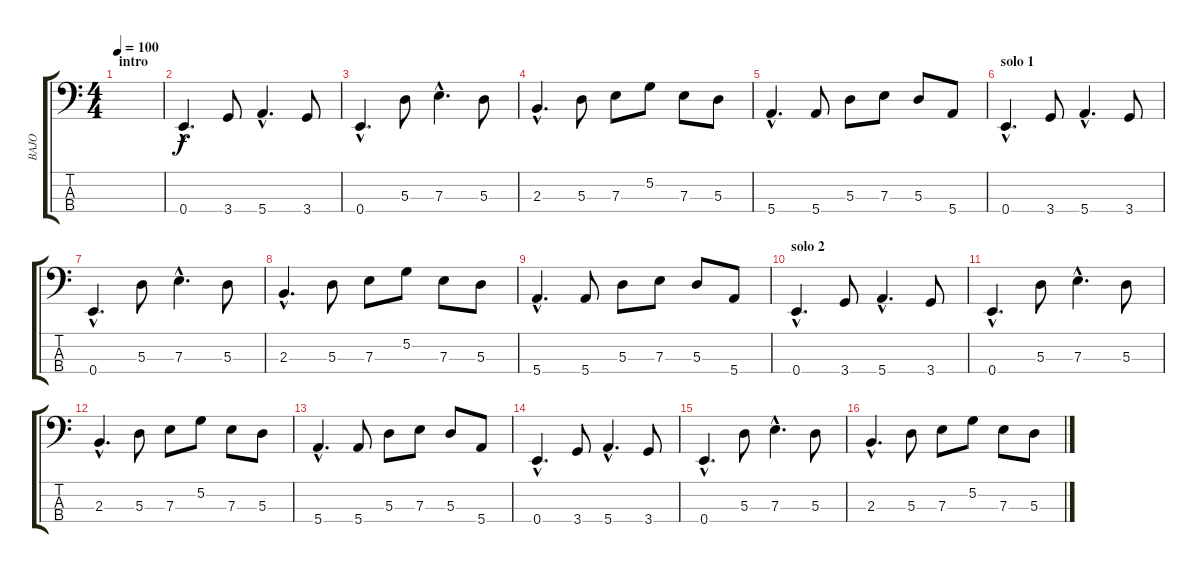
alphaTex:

\track ("BAJO" "BAJO") {instrument electricbasspick}
\staff {score tabs}
\tuning (G2 D2 A1 E1) {hide}
\ts (4 4)
\section ("" "intro")
\tempo 100
\clef f4
\ks c
|
0.4{hac}.4{d} 3.4.8 5.4{hac}.4{d} 3.4.8 |
0.4{hac}.4{d} 5.3.8 7.3{hac}.4{d} 5.3.8 |
2.3{hac}.4{d} 5.3.8 7.3.8 5.2.8 7.3.8 5.3.8 |
5.4{hac}.4{d} 5.4.8 5.3.8 7.3.8 5.3.8 5.4.8 |
\section ("" "solo 1")
0.4{hac}.4{d} 3.4.8 5.4{hac}.4{d} 3.4.8 |
0.4{hac}.4{d} 5.3.8 7.3{hac}.4{d} 5.3.8 |
2.3{hac}.4{d} 5.3.8 7.3.8 5.2.8 7.3.8 5.3.8 |
5.4{hac}.4{d} 5.4.8 5.3.8 7.3.8 5.3.8 5.4.8 |
\section ("" "solo 2")
0.4{hac}.4{d} 3.4.8 5.4{hac}.4{d} 3.4.8 |
0.4{hac}.4{d} 5.3.8 7.3{hac}.4{d} 5.3.8 |
2.3{hac}.4{d} 5.3.8 7.3.8 5.2.8 7.3.8 5.3.8 |
5.4{hac}.4{d} 5.4.8 5.3.8 7.3.8 5.3.8 5.4.8 |
0.4{hac}.4{d} 3.4.8 5.4{hac}.4{d} 3.4.8 |
0.4{hac}.4{d} 5.3.8 7.3{hac}.4{d} 5.3.8 |
2.3{hac}.4{d} 5.3.8 7.3.8 5.2.8 7.3.8 5.3.8
